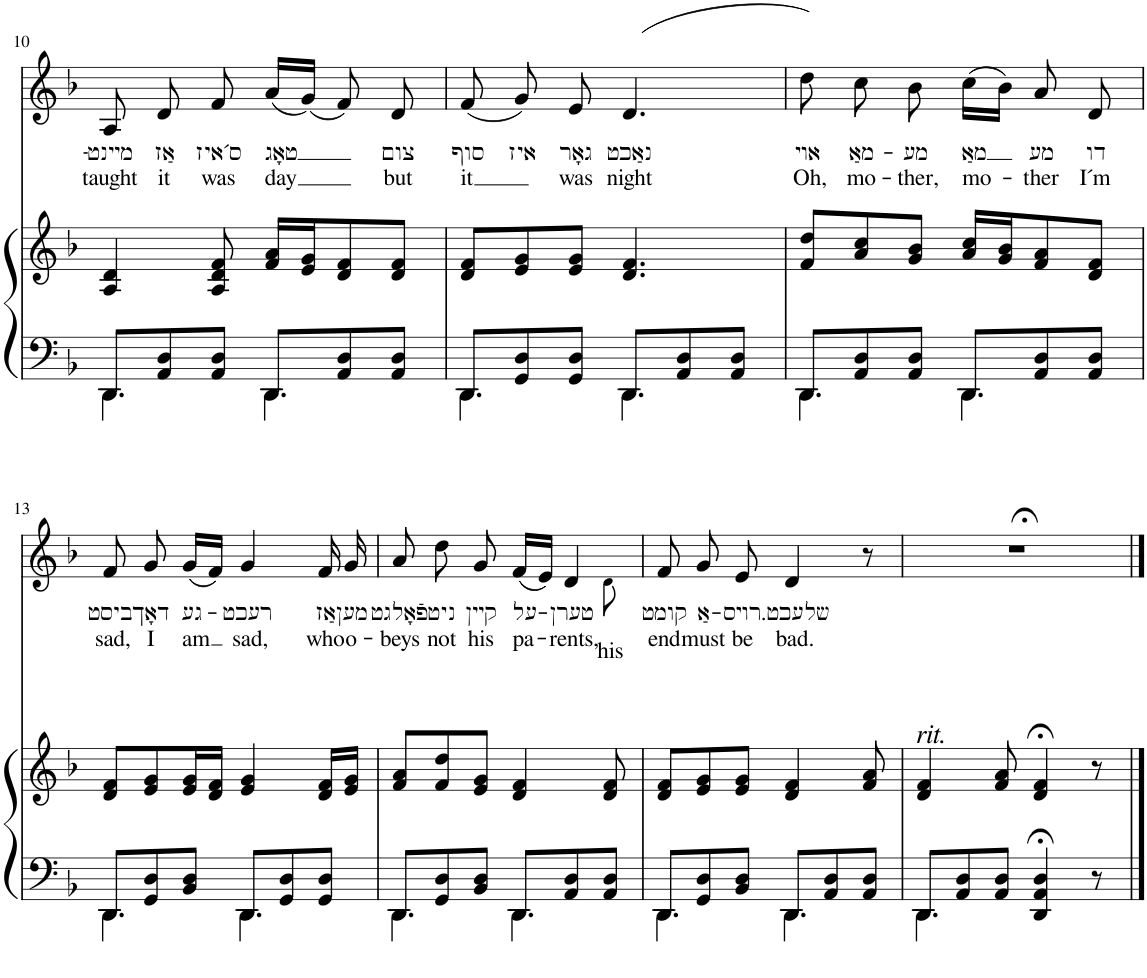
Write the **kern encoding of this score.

**kern	**kern	**kern	**text	**text
*part2	*part2	*part1	*part1	*part1
*staff3	*staff2	*staff1	*staff1	*staff1
*I"Klavier	*	*I"Piano	*	*
*	*	*I'Pno	*	*
!!LO:PB:g=z
*clefF4	*clefG2	*clefG2	*	*
*k[b-]	*k[b-]	*k[b-]	*	*
*M6/8	*M6/8	*M6/8	*	*
=10	=10	=10	=10	=10
*^	*	*	*	*
!	!	!	!	!LO:LY:b	!LO:LY:b
8DD/L	4.DD\	4A/ 4d/	8A/	-מײנט	taught
!	!	!	!	!LO:LY:b	!LO:LY:b
8AA/ 8D/	.	.	8d/	אַז	it
!	!	!	!	!LO:LY:b	!LO:LY:b
8AA/ 8D/J	.	8A/ 8d/ 8f/	8f/	ס´איז	was
!	!	!	!	!LO:LY:b	!LO:LY:b
8DD/L	4.DD\	16f/ 16a/LL	(16a/LL	טאָג	day
.	.	16e/ 16g/J	(16g/JJ)	.	.
8AA/ 8D/	.	8d/ 8f/	8f/)	.	.
!	!	!	!	!LO:LY:b	!LO:LY:b
8AA/ 8D/J	.	8d/ 8f/J	8d/	צום	but
=11	=11	=11	=11	=11	=11
!	!	!	!	!LO:LY:b	!LO:LY:b
8DD/L	4.DD\	8d/ 8f/L	(8f/	סוף	it
!	!	!	!	!LO:LY:b	!
8GG/ 8D/	.	8e/ 8g/	8g/)	איז	.
!	!	!	!	!LO:LY:b	!LO:LY:b
8GG/ 8D/J	.	8e/ 8g/J	8e/	גאָר	was
!	!	!	!	!LO:LY:b	!LO:LY:b
8DD/L	4.DD\	4.d/ 4.f/	(4.d/	נאַכט	night
8AA/ 8D/	.	.	.	.	.
8AA/ 8D/J	.	.	.	.	.
=12	=12	=12	=12	=12	=12
!	!	!	!	!LO:LY:b	!LO:LY:b
8DD/L	4.DD\	8f/ 8dd/L	8dd\)	אױ	Oh,
!	!	!	!	!LO:LY:b	!LO:LY:b
8AA/ 8D/	.	8a/ 8cc/	8cc\	מאַ-	mo-
!	!	!	!	!LO:LY:b	!LO:LY:b
8AA/ 8D/J	.	8g/ 8b-/J	8b-\	-מע	-ther,
!	!	!	!	!LO:LY:b	!LO:LY:b
8DD/L	4.DD\	16a/ 16cc/LL	(16cc\LL	מאַ	mo-
.	.	16g/ 16b-/J	16b-\JJ)	.	.
!	!	!	!	!LO:LY:b	!LO:LY:b
8AA/ 8D/	.	8f/ 8a/	8a/	מע	-ther
!	!	!	!	!LO:LY:b	!LO:LY:b
8AA/ 8D/J	.	8d/ 8f/J	8d/	דו	I´m
!!LO:LB:g=z
=13	=13	=13	=13	=13	=13
!	!	!	!	!LO:LY:b	!LO:LY:b
8DD/L	4.DD\	8d/ 8f/L	8f/	ביסט	sad,
!	!	!	!	!LO:LY:b	!LO:LY:b
8GG/ 8D/	.	8e/ 8g/	8g/	דאָך	I
!	!	!	!	!LO:LY:b	!LO:LY:b
8BB-/ 8D/J	.	16e/ 16g/L	(16g/LL	גע-	am
.	.	16d/ 16f/JJ	16f/JJ)	.	.
!	!	!	!	!LO:LY:b	!LO:LY:b
8DD/L	4.DD\	4e/ 4g/	4g/	-רעכט	sad,
8GG/ 8D/	.	.	.	.	.
!	!	!	!	!LO:LY:b	!LO:LY:b
8GG/ 8D/J	.	16d/ 16f/LL	16f/	אַז	who
!	!	!	!	!LO:LY:b	!LO:LY:b
.	.	16e/ 16g/JJ	16g/	מען	o-
=14	=14	=14	=14	=14	=14
!	!	!	!	!LO:LY:b	!LO:LY:b
*	*	*	*^	*	*
8DD/L	4.DD\	8f/ 8a/L	8a/	8ryy	פֿאָלגט	-beys
!	!	!	!	!	!LO:LY:b	!LO:LY:b
*	*	*	*v	*v	*	*
8GG/ 8D/	.	8f/ 8dd/	8dd\	ניט	not
!	!	!	!	!LO:LY:b	!LO:LY:b
8BB-/ 8D/J	.	8e/ 8g/J	8g/	קײן	his
!	!	!	!	!LO:LY:b	!LO:LY:b
8DD/L	4.DD\	4d/ 4f/	(16f/LL	על-	pa-
.	.	.	16e/JJ)	.	.
!	!	!	!	!LO:LY:b	!LO:LY:b
8AA/ 8D/	.	.	4d/	-טערן	-rents,
*	*	*	*^	*	*
!	!	!	!	!	!LO:LY:b	!
8AA/ 8D/J	.	8d/ 8f/	.	8d!\	his	.
=15	=15	=15	=15	=15	=15	=15
!	!	!	!	!	!LO:LY:b	!LO:LY:b
*	*	*	*v	*v	*	*
8DD/L	4.DD\	8d/ 8f/L	8f/	קומט	end
!	!	!	!	!LO:LY:b	!LO:LY:b
8GG/ 8D/	.	8e/ 8g/	8g/	אַ-	must
!	!	!	!	!LO:LY:b	!LO:LY:b
8BB-/ 8D/J	.	8e/ 8g/J	8e/	-רױס	be
!	!	!	!	!LO:LY:b	!LO:LY:b
8DD/L	4.DD\	4d/ 4f/	4d/	שלעכט.	bad.
8AA/ 8D/	.	.	.	.	.
8AA/ 8D/J	.	8f/ 8a/	8r	.	.
=16	=16	=16	=16	=16	=16
!	!	!	!LO:TX:b:i:t=rit.	!	!
8DD/L	4.DD\	4d/ 4f/	2.r;<	.	.
8AA/ 8D/	.	.	.	.	.
8AA/ 8D/J	.	8f/ 8a/	.	.	.
4DD/;< 4AA/;< 4D/;<	4.ryy	4d/;< 4f/;<	.	.	.
8r	.	8r	.	.	.
*v	*v	*	*	*	*
==	==	==	==	==
*-	*-	*-	*-	*-
